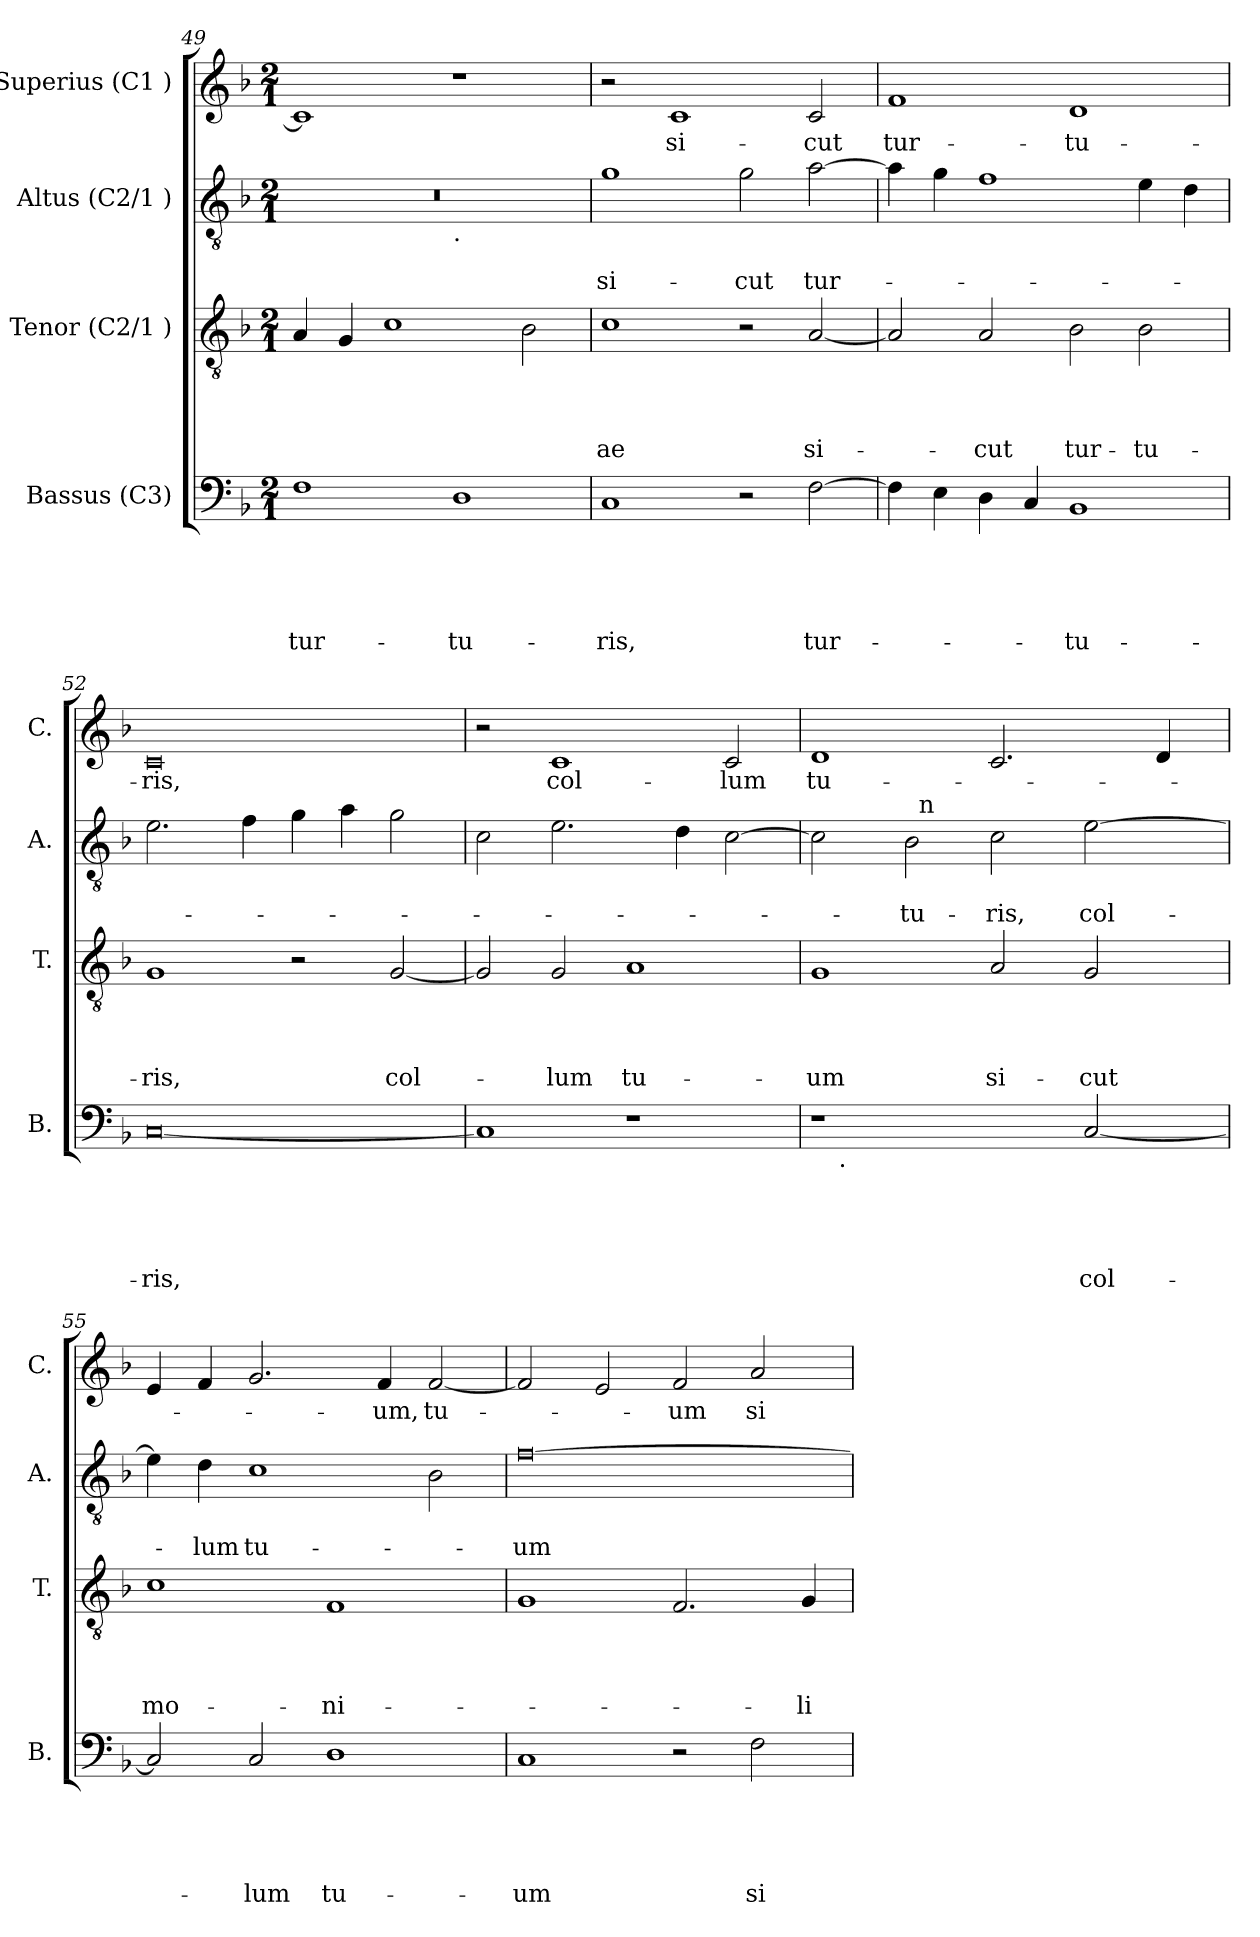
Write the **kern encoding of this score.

**kern	**text	**text	**text	**text	**text	**kern	**text	**text	**text	**text	**kern	**text	**text	**kern	**text
*part4	*part4	*part4	*part4	*part4	*part4	*part3	*part3	*part3	*part3	*part3	*part2	*part2	*part2	*part1	*part1
*staff4	*staff4	*staff4	*staff4	*staff4	*staff4	*staff3	*staff3	*staff3	*staff3	*staff3	*staff2	*staff2	*staff2	*staff1	*staff1
*I"Bassus (C3)	*	*	*	*	*	*I"Tenor (C2/1 )	*	*	*	*	*I"Altus (C2/1 )	*	*	*I"Superius (C1 )	*
*I'B.	*	*	*	*	*	*I'T.	*	*	*	*	*I'A.	*	*	*I'C.	*
*clefF4	*	*	*	*	*	*clefGv2	*	*	*	*	*clefGv2	*	*	*clefG2	*
*k[b-]	*	*	*	*	*	*k[b-]	*	*	*	*	*k[b-]	*	*	*k[b-]	*
*F:	*	*	*	*	*	*F:	*	*	*	*	*F:	*	*	*F:	*
*M2/1	*	*	*	*	*	*M2/1	*	*	*	*	*M2/1	*	*	*M2/1	*
=49	=49	=49	=49	=49	=49	=49	=49	=49	=49	=49	=49	=49	=49	=49	=49
!	!	!	!	!	!LO:LY:b	!	!	!	!	!	!	!	!	!	!
*	*	*	*	*	*	*	*	*	*	*	*^	*	*	*	*
1F	.	.	.	.	tur-	4A/	.	.	.	.	0r	1ryy	.	.	1c]	.
.	.	.	.	.	.	4G/	.	.	.	.	.	.	.	.	.	.
.	.	.	.	.	.	1c	.	.	.	.	.	.	.	.	.	.
!	!	!	!	!	!	!	!	!	!	!	!	!LO:TX:b:t=.	!	!	!	!
!	!	!	!	!	!LO:LY:b	!	!	!	!	!	!	!	!	!	!	!
1D	.	.	.	.	-tu-	.	.	.	.	.	.	1ryy	.	.	1r	.
.	.	.	.	.	.	2B-\	.	.	.	.	.	.	.	.	.	.
=50	=50	=50	=50	=50	=50	=50	=50	=50	=50	=50	=50	=50	=50	=50	=50	=50
!	!	!	!	!	!LO:LY:b	!	!	!	!	!LO:LY:b	!	!	!	!LO:LY:b	!	!
*	*	*	*	*	*	*	*	*	*	*	*v	*v	*	*	*	*
1C	.	.	.	.	-ris,	1c	.	.	.	-ae	1g	.	si-	2r	.
!	!	!	!	!	!	!	!	!	!	!	!	!	!	!	!LO:LY:b
.	.	.	.	.	.	.	.	.	.	.	.	.	.	1c	si-
!	!	!	!	!	!	!	!	!	!	!	!	!	!LO:LY:b	!	!
2r	.	.	.	.	.	2r	.	.	.	.	2g\	.	-cut	.	.
!	!	!	!	!	!LO:LY:b	!	!	!	!	!LO:LY:b	!	!	!LO:LY:b	!	!LO:LY:b
[>2F\	.	.	.	.	tur-	[<2A/	.	.	.	si-	[>2a\	.	tur-	2c/	-cut
=51	=51	=51	=51	=51	=51	=51	=51	=51	=51	=51	=51	=51	=51	=51	=51
!	!	!	!	!	!	!	!	!	!	!	!	!	!	!	!LO:LY:b
4F\]	.	.	.	.	.	2A/]	.	.	.	.	4a\]	.	.	1f	tur-
4E\	.	.	.	.	.	.	.	.	.	.	4g\	.	.	.	.
!	!	!	!	!	!	!	!	!	!	!LO:LY:b	!	!	!	!	!
4D\	.	.	.	.	.	2A/	.	.	.	-cut	1f	.	.	.	.
4C/	.	.	.	.	.	.	.	.	.	.	.	.	.	.	.
!	!	!	!	!	!LO:LY:b	!	!	!	!	!LO:LY:b	!	!	!	!	!LO:LY:b
1BB-	.	.	.	.	-tu-	2B-\	.	.	.	tur-	.	.	.	1d	-tu-
!	!	!	!	!	!	!	!	!	!	!LO:LY:b	!	!	!	!	!
.	.	.	.	.	.	2B-\	.	.	.	-tu-	4e\	.	.	.	.
.	.	.	.	.	.	.	.	.	.	.	4d\	.	.	.	.
=52	=52	=52	=52	=52	=52	=52	=52	=52	=52	=52	=52	=52	=52	=52	=52
!	!	!	!	!	!LO:LY:b	!	!	!	!	!LO:LY:b	!	!	!	!	!LO:LY:b
[<0C	.	.	.	.	-ris,	1G	.	.	.	-ris,	2.e\	.	.	0c	-ris,
.	.	.	.	.	.	.	.	.	.	.	4f\	.	.	.	.
.	.	.	.	.	.	2r	.	.	.	.	4g\	.	.	.	.
.	.	.	.	.	.	.	.	.	.	.	4a\	.	.	.	.
!	!	!	!	!	!	!	!	!	!	!LO:LY:b	!	!	!	!	!
.	.	.	.	.	.	[<2G/	.	.	.	col-	2g\	.	.	.	.
!!LO:LB:g=z
=53	=53	=53	=53	=53	=53	=53	=53	=53	=53	=53	=53	=53	=53	=53	=53
1C]	.	.	.	.	.	2G/]	.	.	.	.	2c\	.	.	2r	.
!	!	!	!	!	!	!	!	!	!	!LO:LY:b	!	!	!	!	!LO:LY:b
.	.	.	.	.	.	2G/	.	.	.	-lum	2.e\	.	.	1c	col-
!	!	!	!	!	!	!	!	!	!	!LO:LY:b	!	!	!	!	!
1r	.	.	.	.	.	1A	.	.	.	tu-	.	.	.	.	.
.	.	.	.	.	.	.	.	.	.	.	4d\	.	.	.	.
!	!	!	!	!	!	!	!	!	!	!	!	!	!	!	!LO:LY:b
.	.	.	.	.	.	.	.	.	.	.	[>2c\	.	.	2c/	-lum
=54	=54	=54	=54	=54	=54	=54	=54	=54	=54	=54	=54	=54	=54	=54	=54
!	!	!	!	!	!	!	!	!	!	!LO:LY:b	!	!	!	!	!LO:LY:b
*^	*	*	*	*	*	*	*	*	*	*	*^	*	*	*	*
1r	16.ryy	.	.	.	.	.	1G	.	.	.	-um	2c\]	2ryy	.	.	1d	tu-
!	!LO:TX:b:t=.	!	!	!	!	!	!	!	!	!	!	!	!	!	!	!	!
.	1ryy	.	.	.	.	.	.	.	.	.	.	.	.	.	.	.	.
!	!	!	!	!	!	!	!	!	!	!	!	!	!	!	!LO:LY:b	!	!
.	.	.	.	.	.	.	.	.	.	.	.	2B-\	32ryy	.	-tu-	.	.
!	!	!	!	!	!	!	!	!	!	!	!	!	!LO:TX:a:t=n	!	!	!	!
.	.	.	.	.	.	.	.	.	.	.	.	.	1ryy	.	.	.	.
!	!	!	!	!	!	!	!	!	!	!	!LO:LY:b	!	!	!	!LO:LY:b	!	!
2ryy	.	.	.	.	.	.	2A/	.	.	.	si-	2c\	.	.	-ris,	2.c/	.
.	2ryy	.	.	.	.	.	.	.	.	.	.	.	.	.	.	.	.
!	!	!	!	!	!	!LO:LY:b	!	!	!	!	!LO:LY:b	!	!	!	!LO:LY:b	!	!
[<2C/	.	.	.	.	.	col-	2G/	.	.	.	-cut	[>2e\	.	.	col-	.	.
.	.	.	.	.	.	.	.	.	.	.	.	.	4...ryy	.	.	.	.
.	4ryy	.	.	.	.	.	.	.	.	.	.	.	.	.	.	.	.
.	.	.	.	.	.	.	.	.	.	.	.	.	.	.	.	4d/	.
.	8ryy	.	.	.	.	.	.	.	.	.	.	.	.	.	.	.	.
.	32ryy	.	.	.	.	.	.	.	.	.	.	.	.	.	.	.	.
=55	=55	=55	=55	=55	=55	=55	=55	=55	=55	=55	=55	=55	=55	=55	=55	=55	=55
!	!	!	!	!	!	!	!	!	!	!	!LO:LY:b	!	!	!	!	!	!
*v	*v	*	*	*	*	*	*	*	*	*	*	*v	*v	*	*	*	*
2C/]	.	.	.	.	.	1c	.	.	.	mo-	4e\]	.	.	4e/	.
!	!	!	!	!	!	!	!	!	!	!	!	!	!LO:LY:b	!	!
.	.	.	.	.	.	.	.	.	.	.	4d\	.	-lum	4f/	.
!	!	!	!	!	!LO:LY:b	!	!	!	!	!	!	!	!LO:LY:b	!	!
2C/	.	.	.	.	-lum	.	.	.	.	.	1c	.	tu-	2.g/	.
!	!	!	!	!	!LO:LY:b	!	!	!	!	!LO:LY:b	!	!	!	!	!
1D	.	.	.	.	tu-	1F	.	.	.	-ni-	.	.	.	.	.
!	!	!	!	!	!	!	!	!	!	!	!	!	!	!	!LO:LY:b
.	.	.	.	.	.	.	.	.	.	.	.	.	.	4f/	-um,
!	!	!	!	!	!	!	!	!	!	!	!	!	!	!	!LO:LY:b
.	.	.	.	.	.	.	.	.	.	.	2B-\	.	.	[<2f/	tu-
=56	=56	=56	=56	=56	=56	=56	=56	=56	=56	=56	=56	=56	=56	=56	=56
!	!	!	!	!	!LO:LY:b	!	!	!	!	!	!	!	!LO:LY:b	!	!
1C	.	.	.	.	-um	1G	.	.	.	.	[<0f	.	-um	2f/]	.
.	.	.	.	.	.	.	.	.	.	.	.	.	.	2e/	.
!	!	!	!	!	!	!	!	!	!	!	!	!	!	!	!LO:LY:b
2r	.	.	.	.	.	2.F/	.	.	.	.	.	.	.	2f/	-um
!	!	!	!	!	!LO:LY:b	!	!	!	!	!	!	!	!	!	!LO:LY:b
2F\	.	.	.	.	si-	.	.	.	.	.	.	.	.	2a/	si-
!	!	!	!	!	!	!	!	!	!	!LO:LY:b	!	!	!	!	!
.	.	.	.	.	.	4G/	.	.	.	-li-	.	.	.	.	.
=	=	=	=	=	=	=	=	=	=	=	=	=	=	=	=
*-	*-	*-	*-	*-	*-	*-	*-	*-	*-	*-	*-	*-	*-	*-	*-
